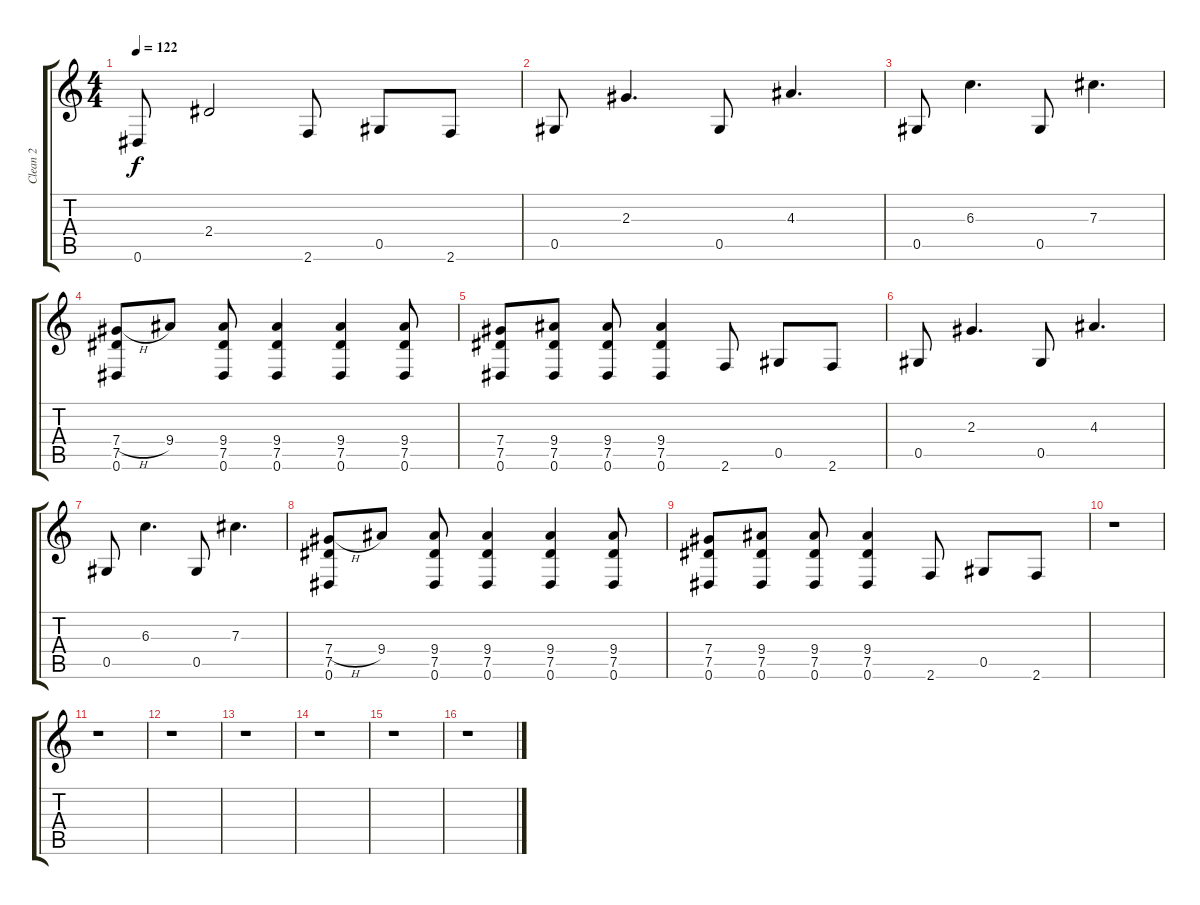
\track ("Clean 2" "Clean 2") {instrument acousticguitarsteel}
\staff {score tabs}
\tuning (Eb4 Bb3 Gb3 Db3 Ab2 Eb2) {hide}
\ts (4 4)
\tempo 122
\clef g2
\ks c
0.6.8{dy f} 2.4.2 2.6.8 0.5.8 2.6.8 |
0.5.8 2.3.4{d} 0.5.8 4.3.4{d} |
0.5.8 6.3.4{d} 0.5.8 7.3.4{d} |
(7.4{h} 7.5 0.6).8 9.4.8 (9.4 7.5 0.6).8 (9.4 7.5 0.6).4 (9.4 7.5 0.6).4 (9.4 7.5 0.6).8 |
(7.4 7.5 0.6).8 (9.4 7.5 0.6).8 (9.4 7.5 0.6).8 (9.4 7.5 0.6).4 2.6.8 0.5.8 2.6.8 |
0.5.8 2.3.4{d} 0.5.8 4.3.4{d} |
0.5.8 6.3.4{d} 0.5.8 7.3.4{d} |
(7.4{h} 7.5 0.6).8 9.4.8 (9.4 7.5 0.6).8 (9.4 7.5 0.6).4 (9.4 7.5 0.6).4 (9.4 7.5 0.6).8 |
(7.4 7.5 0.6).8 (9.4 7.5 0.6).8 (9.4 7.5 0.6).8 (9.4 7.5 0.6).4 2.6.8 0.5.8 2.6.8 |
r.1 |
r.1 |
r.1 |
r.1 |
r.1 |
r.1 |
r.1
